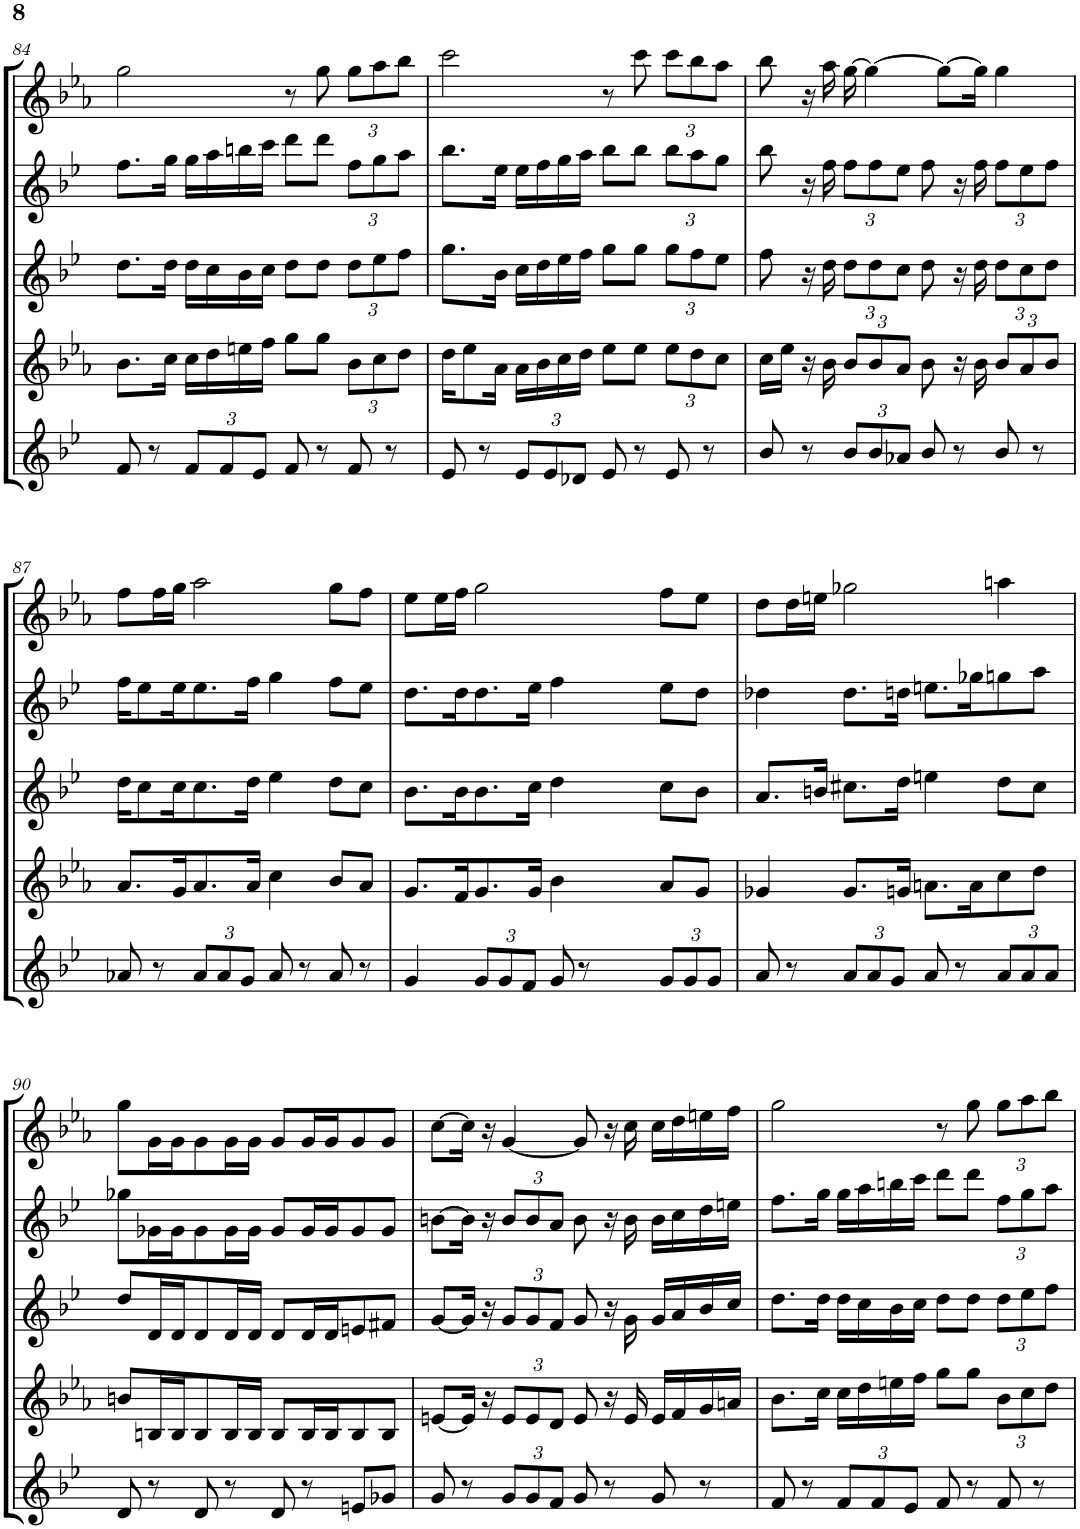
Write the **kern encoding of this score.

**kern	**kern	**kern	**kern	**kern
*part5	*part4	*part3	*part2	*part1
*staff5	*staff4	*staff3	*staff2	*staff1
*I"Baritone Saxophone	*I"Tenor Saxophone	*I"Alto Saxophone	*I"Alto Saxophone	*I"Soprano Saxophone
*I'Bar Sax	*I'T Sax	*I'A Sax	*I'A Sax	*I'S Sax
!!LO:PB:g=z
*clefG2	*clefG2	*clefG2	*clefG2	*clefG2
*Trd12c21	*Trd8c14	*Trd5c9	*Trd5c9	*Trd1c2
*k[b-e-]	*k[b-e-a-]	*k[b-e-]	*k[b-e-]	*k[b-e-a-]
*M4/4	*M4/4	*M4/4	*M4/4	*M4/4
=84	=84	=84	=84	=84
8f/	8.b-\L	8.dd\L	8.ff\L	2gg\
8r	.	.	.	.
.	16cc\Jk	16dd\Jk	16gg\Jk	.
*Xbrackettup	*	*	*	*
12f/L	16cc\LL	16dd\LL	16gg\LL	.
.	16dd\	16cc\	16aa\	.
12f/	.	.	.	.
.	16een\	16b-\	16bbn\	.
12e-/J	.	.	.	.
.	16ff\JJ	16cc\JJ	16ccc\JJ	.
8f/	8gg\L	8dd\L	8ddd\L	8r
8r	8gg\J	8dd\J	8ddd\J	8gg\
*	*Xbrackettup	*Xbrackettup	*Xbrackettup	*Xbrackettup
8f/	12b-\L	12dd\L	12ff\L	12gg\L
.	12cc\	12ee-\	12gg\	12aa-\
8r	.	.	.	.
.	12dd\J	12ff\J	12aa\J	12bb-\J
=85	=85	=85	=85	=85
8e-/	16dd\KL	8.gg\L	8.bb-\L	2ccc\
.	8ee-\	.	.	.
8r	.	.	.	.
.	16a-\Jk	16b-\Jk	16ee-\Jk	.
12e-/L	16a-\LL	16cc\LL	16ee-\LL	.
.	16b-\	16dd\	16ff\	.
12e-/	.	.	.	.
.	16cc\	16ee-\	16gg\	.
12d-X/J	.	.	.	.
.	16dd\JJ	16ff\JJ	16aa\JJ	.
8e-/	8ee-\L	8gg\L	8bb-\L	8r
8r	8ee-\J	8gg\J	8bb-\J	8ccc\
8e-/	12ee-\L	12gg\L	12bb-\L	12ccc\L
.	12dd\	12ff\	12aa\	12bb-\
8r	.	.	.	.
.	12cc\J	12ee-\J	12gg\J	12aa-\J
=86	=86	=86	=86	=86
8b-/	16cc\LL	8ff\	8bb-\	8bb-\
.	16ee-\JJ	.	.	.
8r	16r	16r	16r	16r
.	16b-\	16dd\	16ff\	16aa-\
12b-/L	12b-/L	12dd\L	12ff\L	[16gg\
.	.	.	.	4gg\_
12b-/	12b-/	12dd\	12ff\	.
12a-X/J	12a-/J	12cc\J	12ee-\J	.
8b-/	8b-\	8dd\	8ff\	.
.	.	.	.	8gg\L_
8r	16r	16r	16r	.
.	16b-\	16dd\	16ff\	16gg\Jk]
8b-/	12b-/L	12dd\L	12ff\L	4gg\
.	12a-/	12cc\	12ee-\	.
8r	.	.	.	.
.	12b-/J	12dd\J	12ff\J	.
!!LO:LB:g=z
=87	=87	=87	=87	=87
8a-X/	8.a-/L	16dd\KL	16ff\KL	8ff\L
.	.	8cc\	8ee-\	.
8r	.	.	.	16ff\L
.	16g/K	16cc\K	16ee-\K	16gg\JJ
12a-/L	8.a-/	8.cc\	8.ee-\	2aa-\
12a-/	.	.	.	.
12g/J	.	.	.	.
.	16a-/Jk	16dd\Jk	16ff\Jk	.
8a-/	4cc\	4ee-\	4gg\	.
8r	.	.	.	.
8a-/	8b-/L	8dd\L	8ff\L	8gg\L
8r	8a-/J	8cc\J	8ee-\J	8ff\J
=88	=88	=88	=88	=88
4g/	8.g/L	8.b-\L	8.dd\L	8ee-\L
.	.	.	.	16ee-\L
.	16f/K	16b-\K	16dd\K	16ff\JJ
12g/L	8.g/	8.b-\	8.dd\	2gg\
12g/	.	.	.	.
12f/J	.	.	.	.
.	16g/Jk	16cc\Jk	16ee-\Jk	.
8g/	4b-\	4dd\	4ff\	.
8r	.	.	.	.
12g/L	8a-/L	8cc\L	8ee-\L	8ff\L
12g/	.	.	.	.
.	8g/J	8b-\J	8dd\J	8ee-\J
12g/J	.	.	.	.
=89	=89	=89	=89	=89
8a/	4g-X/	8.a/L	4dd-X\	8dd\L
8r	.	.	.	16dd\L
.	.	16bn/Jk	.	16een\JJ
12a/L	8.g-/L	8.cc#X\L	8.dd-\L	2gg-X\
12a/	.	.	.	.
12g/J	.	.	.	.
.	16gn/Jk	16dd\Jk	16ddn\Jk	.
8a/	8.an\L	4een\	8.een\L	.
8r	.	.	.	.
.	16a\K	.	16gg-X\K	.
12a/L	8cc\	8dd\L	8ggn\	4aan\
12a/	.	.	.	.
.	8dd\J	8cc#\J	8aa\J	.
12a/J	.	.	.	.
!!LO:LB:g=z
=90	=90	=90	=90	=90
8d/	8bn/L	8dd/L	8gg-X\L	8gg\L
8r	16Bn/L	16d/L	16g-X\L	16g\L
.	16B/J	16d/J	16g-\J	16g\J
8d/	8B/	8d/	8g-\	8g\
8r	16B/L	16d/L	16g-\L	16g\L
.	16B/JJ	16d/JJ	16g-\JJ	16g\JJ
8d/	8B/L	8d/L	8g-/L	8g/L
8r	16B/L	16d/L	16g-/L	16g/L
.	16B/J	16d/J	16g-/J	16g/J
8en/L	8B/	8en/	8g-/	8g/
8g-X/J	8B/J	8f#X/J	8g-/J	8g/J
=91	=91	=91	=91	=91
8g/	[8en/L	[8g/L	[8bn\L	[8cc\L
8r	16e/Jk]	16g/Jk]	16b\Jk]	16cc\Jk]
.	16r	16r	16r	16r
12g/L	12e/L	12g/L	12b/L	[4g/
12g/	12e/	12g/	12b/	.
12f/J	12d/J	12f/J	12a/J	.
8g/	8e/	8g/	8b\	8g/]
8r	16r	16r	16r	16r
.	16e/	16g\	16b\	16cc\
8g/	16e/LL	16g/LL	16b\LL	16cc\LL
.	16f/	16a/	16cc\	16dd\
8r	16g/	16b-/	16dd\	16een\
.	16an/JJ	16cc/JJ	16een\JJ	16ff\JJ
=92	=92	=92	=92	=92
8f/	8.b-\L	8.dd\L	8.ff\L	2gg\
8r	.	.	.	.
.	16cc\Jk	16dd\Jk	16gg\Jk	.
12f/L	16cc\LL	16dd\LL	16gg\LL	.
.	16dd\	16cc\	16aa\	.
12f/	.	.	.	.
.	16een\	16b-\	16bbn\	.
12e-/J	.	.	.	.
.	16ff\JJ	16cc\JJ	16ccc\JJ	.
8f/	8gg\L	8dd\L	8ddd\L	8r
8r	8gg\J	8dd\J	8ddd\J	8gg\
8f/	12b-\L	12dd\L	12ff\L	12gg\L
.	12cc\	12ee-\	12gg\	12aa-\
8r	.	.	.	.
.	12dd\J	12ff\J	12aa\J	12bb-\J
=	=	=	=	=
*-	*-	*-	*-	*-
